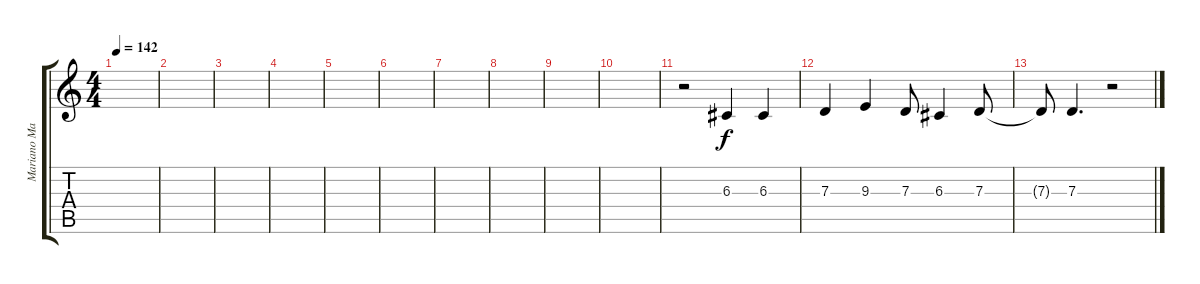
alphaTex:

\track ("Mariano Martinez-Luciano Scaglione" "Mariano Ma") {instrument englishhorn}
\staff {score tabs}
\tuning (E4 B3 G3 D3 A2 E2) {hide}
\ts (4 4)
\tempo 142
\clef g2
\ks c
|
|
|
|
|
|
|
|
|
|
r.2 6.3.4 6.3.4 |
7.3.4 9.3.4 7.3.8 6.3.4 7.3.8 |
7.3{t}.8 7.3.4{d} r.2
